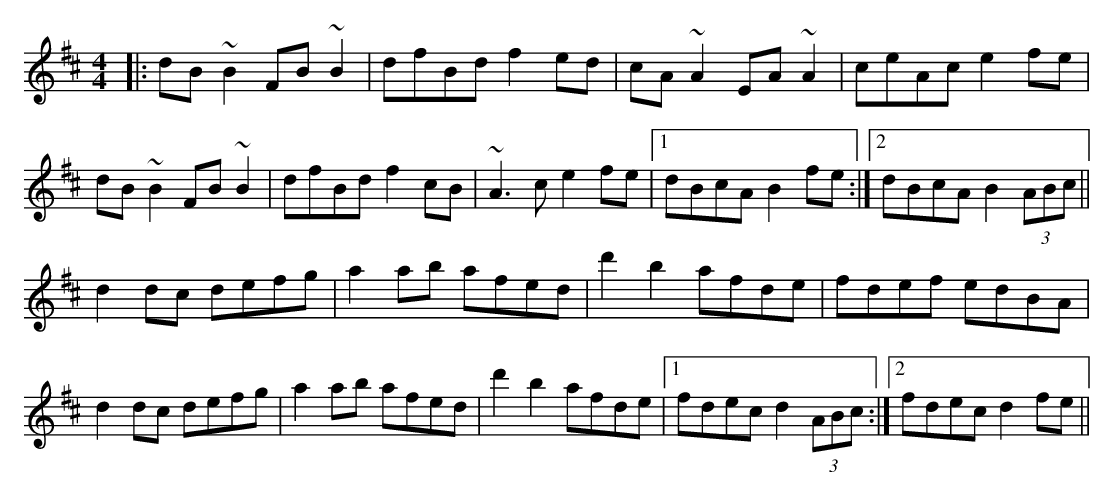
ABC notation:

X:1
M:4/4
K:Bmin
|:dB~B2 FB~B2|dfBd f2ed|cA~A2 EA~A2|ceAc e2fe|
dB~B2 FB~B2|dfBd f2cB|~A3c e2fe|1 dBcA B2fe:|2 dBcA B2(3ABc||
d2dc defg|a2ab afed|d'2 b2 afde|fdef edBA|
d2dc defg|a2ab afed|d'2 b2 afde|1 fdec d2(3ABc:|2 fdec d2fe||
